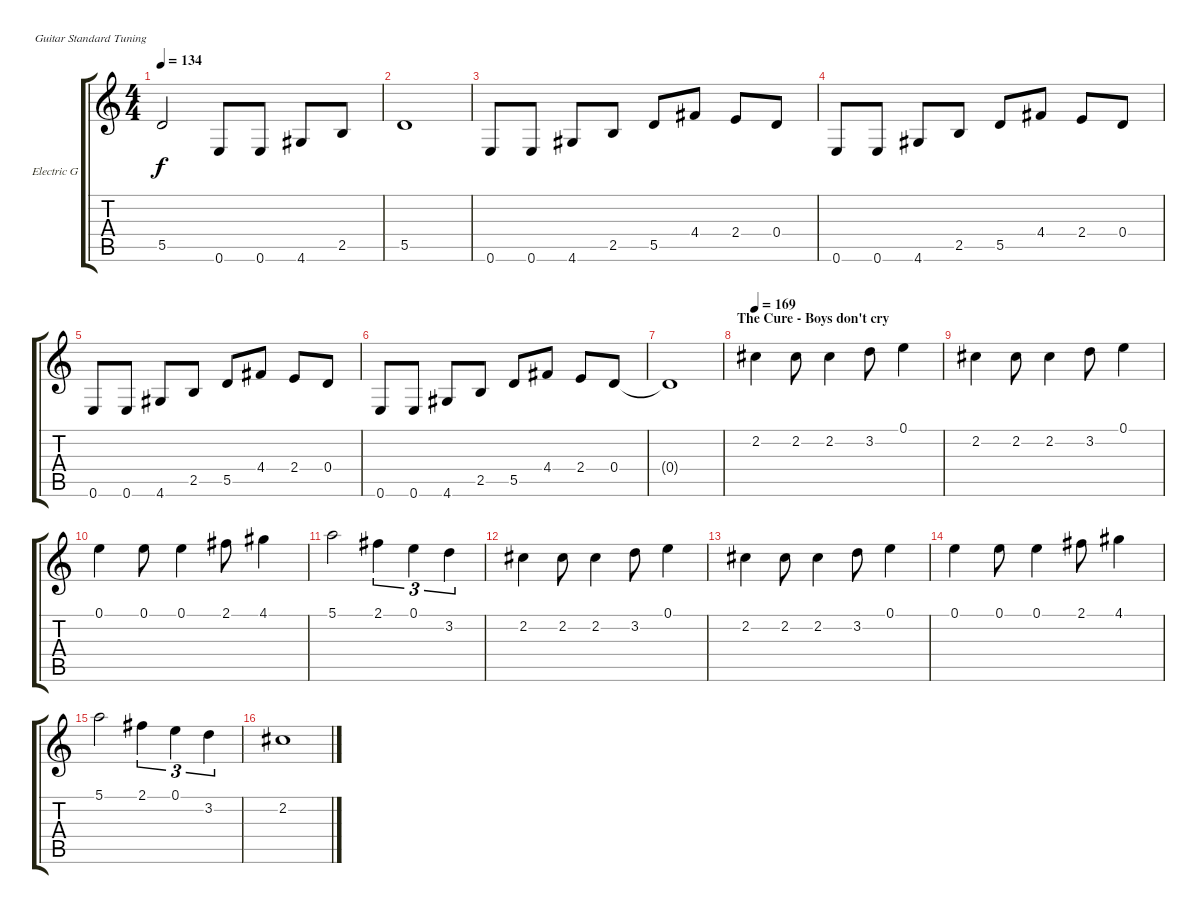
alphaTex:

\defaultSystemsLayout 4
\bracketExtendMode groupsimilarinstruments
\firstSystemTrackNameOrientation horizontal
\otherSystemsTrackNameOrientation horizontal
\track ("Electric Guitar" "Electric G") {instrument electricguitarclean}
\staff {score tabs}
\tuning (E4 B3 G3 D3 A2 E2)
\ts (4 4)
\tempo 134
\clef g2
\ks c
5.5{t}.2{dy f} 0.6.8 0.6.8 4.6.8 2.5.8 |
5.5.1 |
0.6.8 0.6.8 4.6.8 2.5.8 5.5.8 4.4.8 2.4.8 0.4.8 |
0.6.8 0.6.8 4.6.8 2.5.8 5.5.8 4.4.8 2.4.8 0.4.8 |
0.6.8 0.6.8 4.6.8 2.5.8 5.5.8 4.4.8 2.4.8 0.4.8 |
0.6.8 0.6.8 4.6.8 2.5.8 5.5.8 4.4.8 2.4.8 0.4.8 |
0.4{t}.1 |
\section ("" "The Cure - Boys don't cry")
\tempo 169
2.2.4 2.2.8 2.2.4 3.2.8 0.1.4 |
2.2.4 2.2.8 2.2.4 3.2.8 0.1.4 |
0.1.4 0.1.8 0.1.4 2.1.8 4.1.4 |
5.1.2 2.1.4{tu (3 2)} 0.1.4{tu (3 2)} 3.2.4{tu (3 2)} |
\scale
0.286568 2.2.4 2.2.8 2.2.4 3.2.8 0.1.4 |
\scale
0.221736 2.2.4 2.2.8 2.2.4 3.2.8 0.1.4 |
\scale
0.242787 0.1.4 0.1.8 0.1.4 2.1.8 4.1.4 |
\scale
0.189368 5.1.2 2.1.4{tu (3 2)} 0.1.4{tu (3 2)} 3.2.4{tu (3 2)} |
\scale
0.0602465 2.2.1
